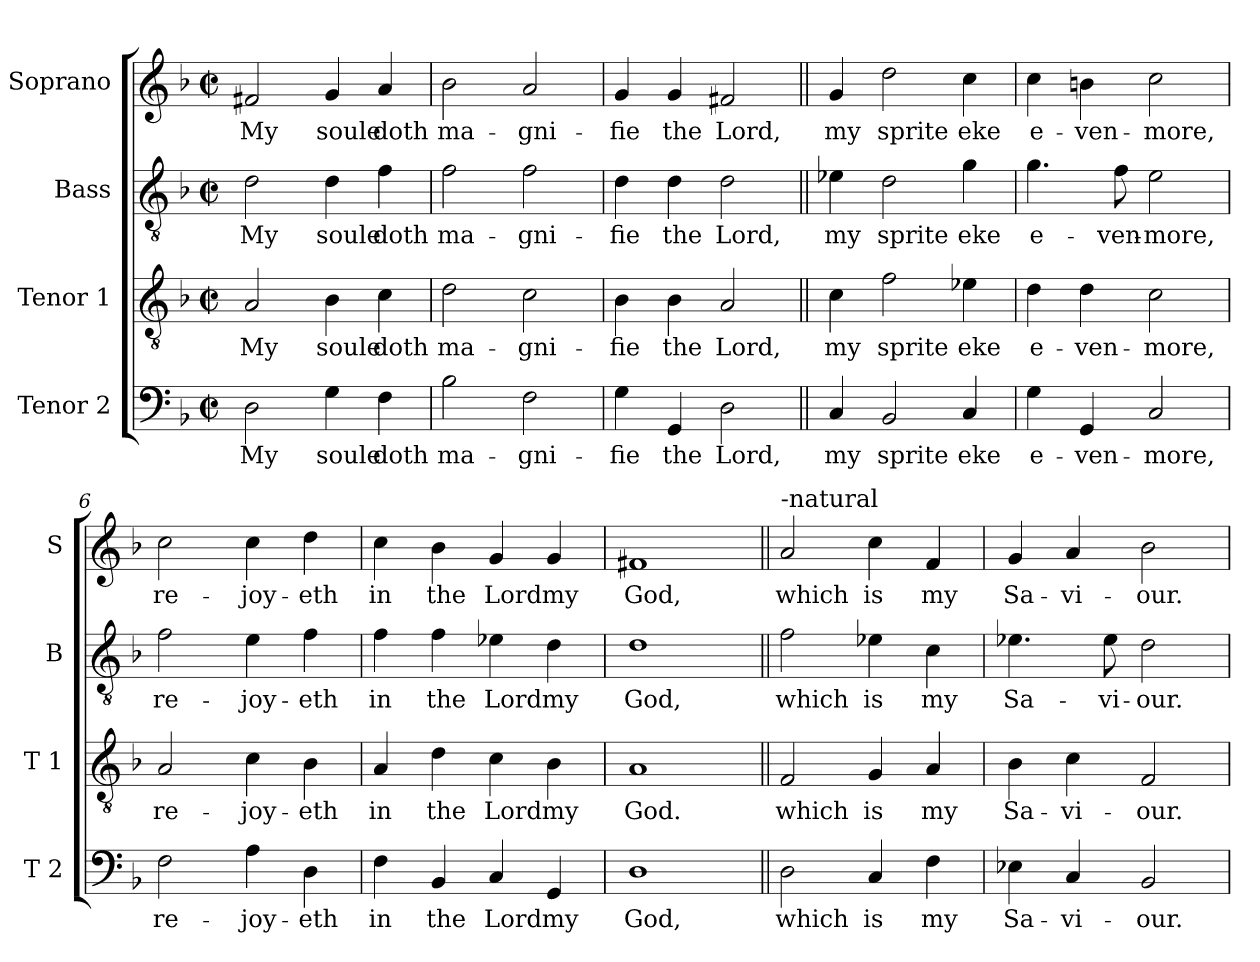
**kern	**text	**kern	**text	**kern	**text	**kern	**text
*part4	*part4	*part3	*part3	*part2	*part2	*part1	*part1
*staff4	*staff4	*staff3	*staff3	*staff2	*staff2	*staff1	*staff1
*I"Tenor 2	*	*I"Tenor 1	*	*I"Bass	*	*I"Soprano	*
*I'T 2	*	*I'T 1	*	*I'B	*	*I'S	*
*clefF4	*	*clefGv2	*	*clefGv2	*	*clefG2	*
*k[b-]	*	*k[b-]	*	*k[b-]	*	*k[b-]	*
*M2/2	*	*M2/2	*	*M2/2	*	*M2/2	*
*met(c|)	*	*met(c|)	*	*met(c|)	*	*met(c|)	*
=1	=1	=1	=1	=1	=1	=1	=1
!	!LO:LY:b	!	!LO:LY:b	!	!LO:LY:b	!	!LO:LY:b
2D\	My	2A/	My	2d\	My	2f#X/	My
!	!LO:LY:b	!	!LO:LY:b	!	!LO:LY:b	!	!LO:LY:b
4G\	soule	4B-\	soule	4d\	soule	4g/	soule
!	!LO:LY:b	!	!LO:LY:b	!	!LO:LY:b	!	!LO:LY:b
4F\	doth	4c\	doth	4f\	doth	4a/	doth
=2	=2	=2	=2	=2	=2	=2	=2
!	!LO:LY:b	!	!LO:LY:b	!	!LO:LY:b	!	!LO:LY:b
2B-\	ma-	2d\	ma-	2f\	ma-	2b-\	ma-
!	!LO:LY:b	!	!LO:LY:b	!	!LO:LY:b	!	!LO:LY:b
2F\	-gni-	2c\	-gni-	2f\	-gni-	2a/	-gni-
=3	=3	=3	=3	=3	=3	=3	=3
!	!LO:LY:b	!	!LO:LY:b	!	!LO:LY:b	!	!LO:LY:b
4G\	-fie	4B-\	-fie	4d\	-fie	4g/	-fie
!	!LO:LY:b	!	!LO:LY:b	!	!LO:LY:b	!	!LO:LY:b
4GG/	the	4B-\	the	4d\	the	4g/	the
!	!LO:LY:b	!	!LO:LY:b	!	!LO:LY:b	!	!LO:LY:b
2D\	Lord,	2A/	Lord,	2d\	Lord,	2f#X/	Lord,
=4||	=4||	=4||	=4||	=4||	=4||	=4||	=4||
!	!LO:LY:b	!	!LO:LY:b	!	!LO:LY:b	!	!LO:LY:b
4C/	my	4c\	my	4e-X\	my	4g/	my
!	!LO:LY:b	!	!LO:LY:b	!	!LO:LY:b	!	!LO:LY:b
2BB-/	sprite	2f\	sprite	2d\	sprite	2dd\	sprite
!	!LO:LY:b	!	!LO:LY:b	!	!LO:LY:b	!	!LO:LY:b
4C/	eke	4e-X\	eke	4g\	eke	4cc\	eke
=5	=5	=5	=5	=5	=5	=5	=5
!	!LO:LY:b	!	!LO:LY:b	!	!LO:LY:b	!	!LO:LY:b
4G\	e-	4d\	e-	4.g\	e-	4cc\	e-
!	!LO:LY:b	!	!LO:LY:b	!	!	!	!LO:LY:b
4GG/	-ven-	4d\	-ven-	.	.	4bn\	-ven-
!	!	!	!	!	!LO:LY:b	!	!
.	.	.	.	8f\	-ven-	.	.
!	!LO:LY:b	!	!LO:LY:b	!	!LO:LY:b	!	!LO:LY:b
2C/	-more,	2c\	-more,	2e\	-more,	2cc\	-more,
!!LO:LB:g=z
=6	=6	=6	=6	=6	=6	=6	=6
!	!LO:LY:b	!	!LO:LY:b	!	!LO:LY:b	!	!LO:LY:b
2F\	re-	2A/	re-	2f\	re-	2cc\	re-
!	!LO:LY:b	!	!LO:LY:b	!	!LO:LY:b	!	!LO:LY:b
4A\	-joy-	4c\	-joy-	4e\	-joy-	4cc\	-joy-
!	!LO:LY:b	!	!LO:LY:b	!	!LO:LY:b	!	!LO:LY:b
4D\	-eth	4B-\	-eth	4f\	-eth	4dd\	-eth
=7	=7	=7	=7	=7	=7	=7	=7
!	!LO:LY:b	!	!LO:LY:b	!	!LO:LY:b	!	!LO:LY:b
4F\	in	4A/	in	4f\	in	4cc\	in
!	!LO:LY:b	!	!LO:LY:b	!	!LO:LY:b	!	!LO:LY:b
4BB-/	the	4d\	the	4f\	the	4b-\	the
!	!LO:LY:b	!	!LO:LY:b	!	!LO:LY:b	!	!LO:LY:b
4C/	Lord	4c\	Lord	4e-X\	Lord	4g/	Lord
!	!LO:LY:b	!	!LO:LY:b	!	!LO:LY:b	!	!LO:LY:b
4GG/	my	4B-\	my	4d\	my	4g/	my
=8	=8	=8	=8	=8	=8	=8	=8
!	!LO:LY:b	!	!LO:LY:b	!	!LO:LY:b	!	!LO:LY:b
1D	God,	1A	God.	1d	God,	1f#X	God,
=9||	=9||	=9||	=9||	=9||	=9||	=9||	=9||
!	!	!	!	!	!	!LO:TX:a:t=-natural	!
!	!LO:LY:b	!	!LO:LY:b	!	!LO:LY:b	!	!LO:LY:b
2D\	which	2F/	which	2f\	which	2a/	which
!	!LO:LY:b	!	!LO:LY:b	!	!LO:LY:b	!	!LO:LY:b
4C/	is	4G/	is	4e-X\	is	4cc\	is
!	!LO:LY:b	!	!LO:LY:b	!	!LO:LY:b	!	!LO:LY:b
4F\	my	4A/	my	4c\	my	4f/	my
=10	=10	=10	=10	=10	=10	=10	=10
!	!LO:LY:b	!	!LO:LY:b	!	!LO:LY:b	!	!LO:LY:b
4E-X\	Sa-	4B-\	Sa-	4.e-X\	Sa-	4g/	Sa-
!	!LO:LY:b	!	!LO:LY:b	!	!	!	!LO:LY:b
4C/	-vi-	4c\	-vi-	.	.	4a/	-vi-
!	!	!	!	!	!LO:LY:b	!	!
.	.	.	.	8e-\	-vi-	.	.
!	!LO:LY:b	!	!LO:LY:b	!	!LO:LY:b	!	!LO:LY:b
2BB-/	-our.	2F/	-our.	2d\	-our.	2b-\	-our.
=	=	=	=	=	=	=	=
*-	*-	*-	*-	*-	*-	*-	*-
